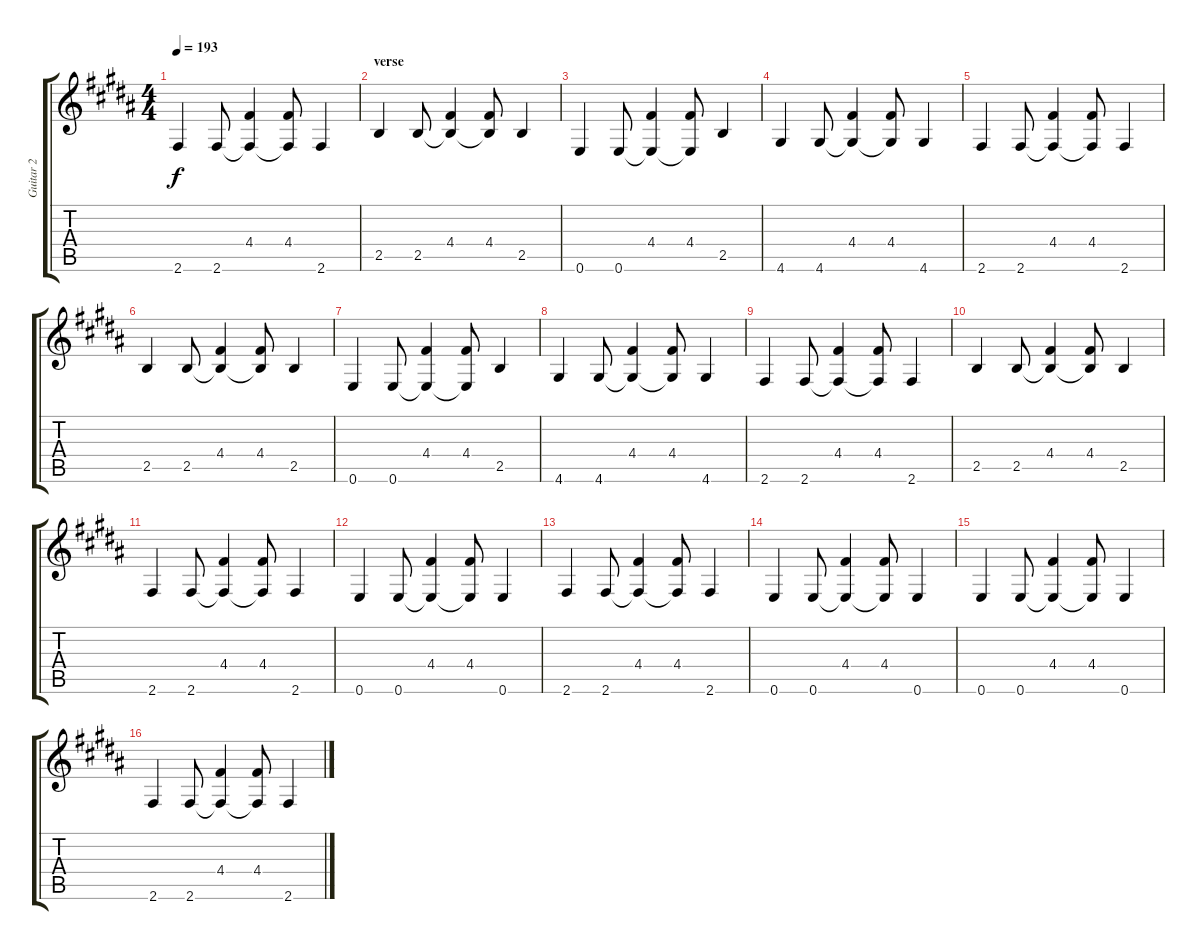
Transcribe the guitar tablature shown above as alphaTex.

\track ("Guitar 2" "Guitar 2") {instrument acousticguitarnylon}
\staff {score tabs}
\tuning (E4 B3 G3 D3 A2 E2) {hide}
\ts (4 4)
\tempo 193
\clef g2
\ks b
2.6.4{dy f} 2.6.8 (4.4 2.6{t}).4 (4.4 2.6{t}).8 2.6.4 |
\section ("" "verse")
2.5.4 2.5.8 (4.4 2.5{t}).4 (4.4 2.5{t}).8 2.5.4 |
0.6.4 0.6.8 (4.4 0.6{t}).4 (4.4 0.6{t}).8 2.5.4 |
4.6.4 4.6.8 (4.4 4.6{t}).4 (4.4 4.6{t}).8 4.6.4 |
2.6.4 2.6.8 (4.4 2.6{t}).4 (4.4 2.6{t}).8 2.6.4 |
2.5.4 2.5.8 (4.4 2.5{t}).4 (4.4 2.5{t}).8 2.5.4 |
0.6.4 0.6.8 (4.4 0.6{t}).4 (4.4 0.6{t}).8 2.5.4 |
4.6.4 4.6.8 (4.4 4.6{t}).4 (4.4 4.6{t}).8 4.6.4 |
2.6.4 2.6.8 (4.4 2.6{t}).4 (4.4 2.6{t}).8 2.6.4 |
2.5.4{volume 8} 2.5.8 (4.4 2.5{t}).4 (4.4 2.5{t}).8 2.5.4 |
2.6.4 2.6.8 (4.4 2.6{t}).4 (4.4 2.6{t}).8 2.6.4 |
0.6.4 0.6.8 (4.4 0.6{t}).4 (4.4 0.6{t}).8 0.6.4 |
2.6.4 2.6.8 (4.4 2.6{t}).4 (4.4 2.6{t}).8 2.6.4 |
0.6.4 0.6.8 (4.4 0.6{t}).4 (4.4 0.6{t}).8 0.6.4 |
0.6.4 0.6.8 (4.4 0.6{t}).4 (4.4 0.6{t}).8 0.6.4 |
2.6.4 2.6.8 (4.4 2.6{t}).4 (4.4 2.6{t}).8 2.6.4
